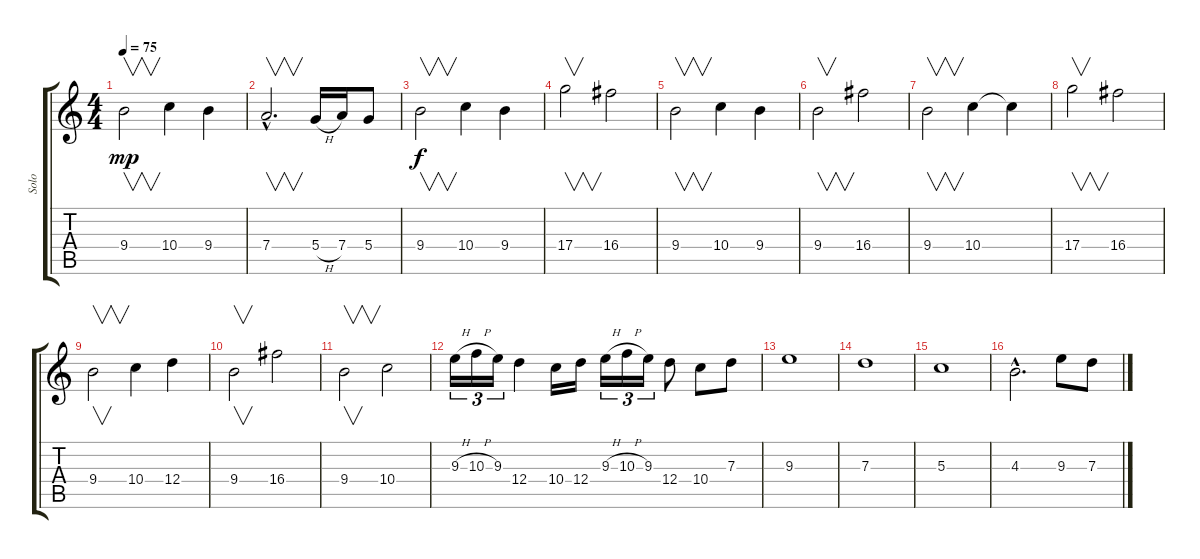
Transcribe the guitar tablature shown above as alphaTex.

\track ("Solo" "Solo") {instrument overdrivenguitar}
\staff {score tabs}
\tuning (E4 B3 G3 D3 A2 E2) {hide}
\ts (4 4)
\tempo 75
\clef g2
\ks c
9.4.2{v dy mp} 10.4.4 9.4.4 |
7.4{hac}.2{v d} 5.4{h}.16 7.4.16 5.4.8 |
9.4.2{v dy f} 10.4.4 9.4.4 |
17.4.2{v} 16.4.2 |
9.4.2{v} 10.4.4 9.4.4 |
9.4.2{v} 16.4.2 |
9.4.2{v} 10.4.4 10.4{t}.4 |
17.4.2{v} 16.4.2 |
9.4.2{v} 10.4.4 12.4.4 |
9.4.2{v} 16.4.2 |
9.4.2{v} 10.4.2 |
9.3{h}.16{tu (3 2)} 10.3{h}.16{tu (3 2)} 9.3.16{tu (3 2)} 12.4.4 10.4.16 12.4.16 9.3{h}.16{tu (3 2)} 10.3{h}.16{tu (3 2)} 9.3.16{tu (3 2)} 12.4.8 10.4.8 7.3.8 |
9.3.1 |
7.3.1 |
5.3.1 |
4.3{hac}.2{d} 9.3.8 7.3.8
